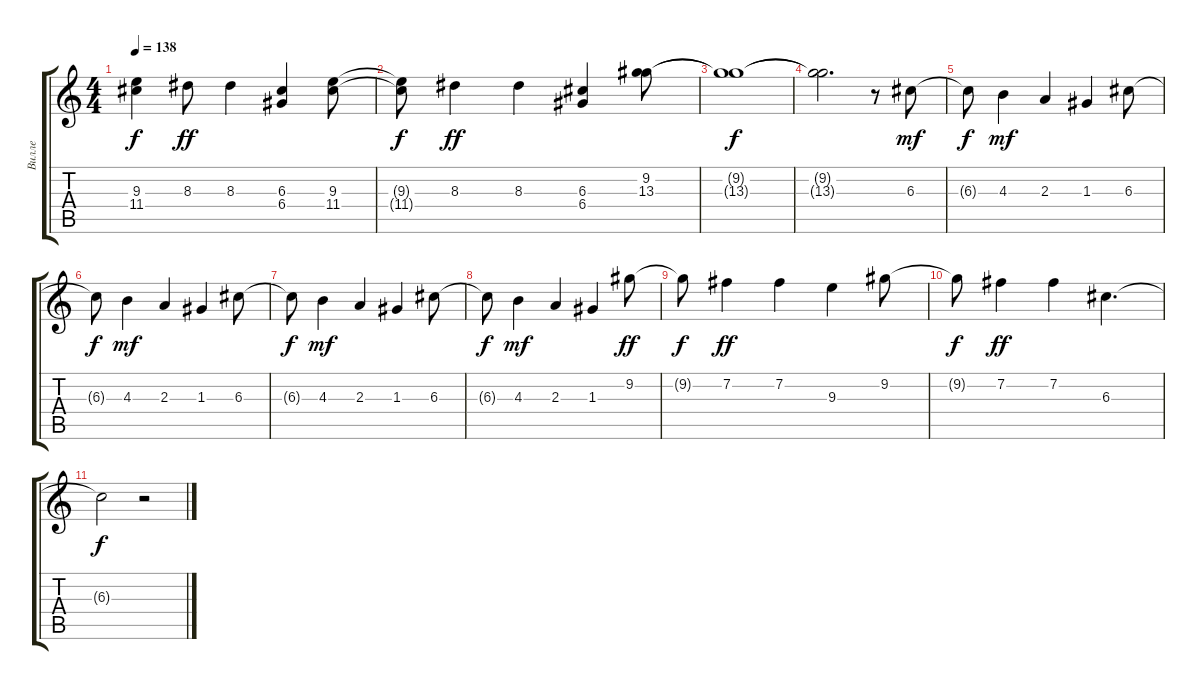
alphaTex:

\track ("Вилле" "Вилле") {instrument overdrivenguitar}
\staff {score tabs}
\tuning (E4 B3 G3 D3 A2 E2) {hide}
\ts (4 4)
\tempo 138
\clef g2
\ks c
(9.3{t} 11.4{t}).4{dy f} 8.3.8{dy ff} 8.3.4 (6.3 6.4).4 (9.3 11.4).8 |
(9.3{t} 11.4{t}).8{dy f} 8.3.4{dy ff} 8.3.4 (6.3 6.4).4 (9.2 13.3).8 |
(9.2{t} 13.3{t}).1{dy f} |
(9.2{t} 13.3{t}).2{d} r.8 6.3.8{dy mf} |
6.3{t}.8{dy f} 4.3.4{dy mf} 2.3.4 1.3.4 6.3.8 |
6.3{t}.8{dy f} 4.3.4{dy mf} 2.3.4 1.3.4 6.3.8 |
6.3{t}.8{dy f} 4.3.4{dy mf} 2.3.4 1.3.4 6.3.8 |
6.3{t}.8{dy f} 4.3.4{dy mf} 2.3.4 1.3.4 9.2.8{dy ff} |
9.2{t}.8{dy f} 7.2.4{dy ff} 7.2.4 9.3.4 9.2.8 |
9.2{t}.8{dy f} 7.2.4{dy ff} 7.2.4 6.3.4{d} |
6.3{t}.2{dy f} r.2
